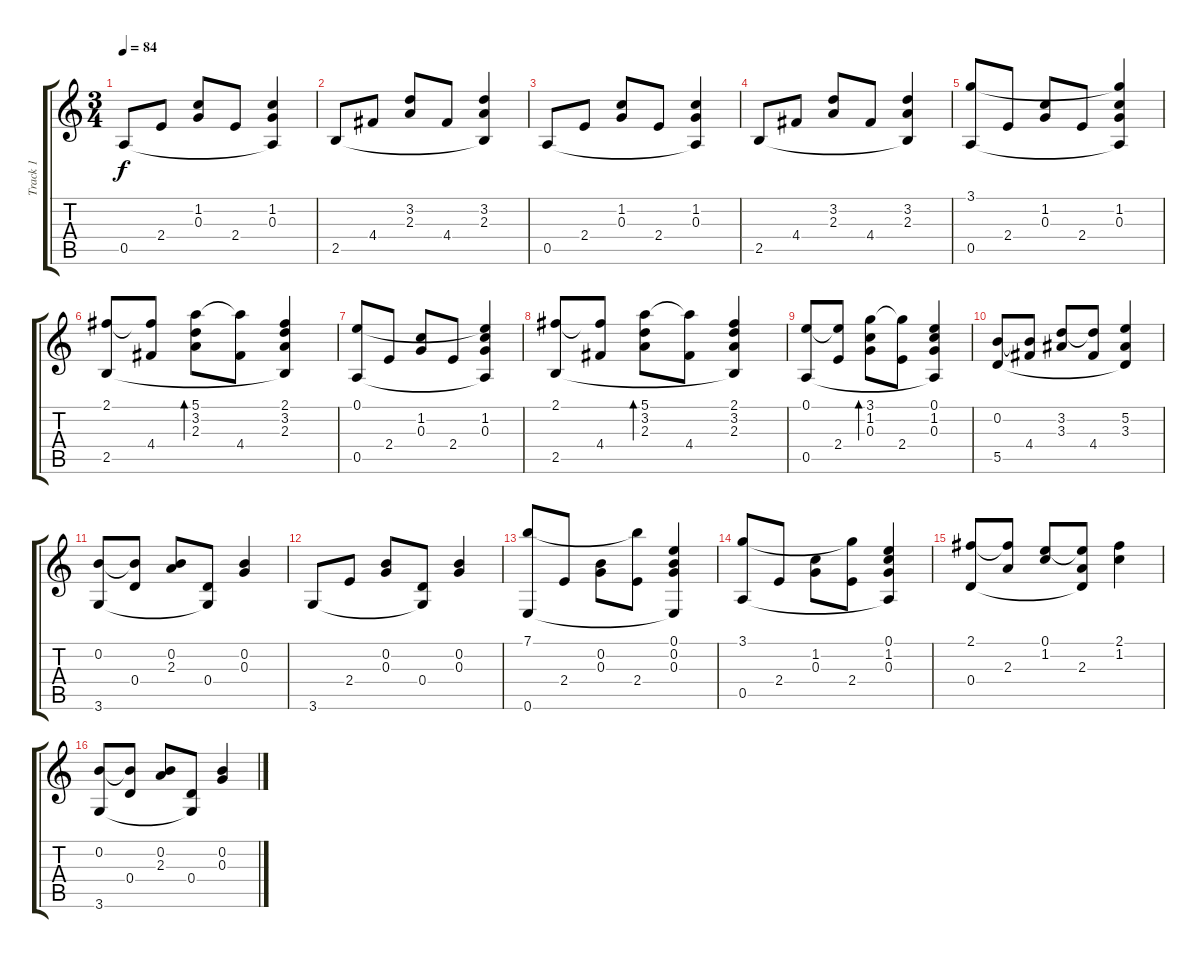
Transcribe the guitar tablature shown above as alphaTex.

\track ("Track 1" "Track 1") {instrument acousticguitarnylon}
\staff {score tabs}
\tuning (E4 B3 G3 D3 A2 E2) {hide}
\ts (3 4)
\tempo 84
\clef g2
\ks c
0.5.8{dy f instrument acousticguitarnylon} 2.4.8 (1.2 0.3).8 2.4.8 (1.2 0.3 0.5{t}).4 |
2.5.8 4.4.8 (3.2 2.3).8 4.4.8 (3.2 2.3 2.5{t}).4 |
0.5.8 2.4.8 (1.2 0.3).8 2.4.8 (1.2 0.3 0.5{t}).4 |
2.5.8 4.4.8 (3.2 2.3).8 4.4.8 (3.2 2.3 2.5{t}).4 |
(3.1 0.5).8 2.4.8 (1.2 0.3).8 2.4.8 (3.1{t} 1.2 0.3 0.5{t}).4 |
(2.1 2.5).8 (2.1{t} 4.4).8 (5.1 3.2 2.3).8{bd 120} (5.1{t} 4.4).8 (2.1 3.2 2.3 2.5{t}).4 |
(0.1 0.5).8 2.4.8 (1.2 0.3).8 2.4.8 (0.1{t} 1.2 0.3 0.5{t}).4 |
(2.1 2.5).8 (2.1{t} 4.4).8 (5.1 3.2 2.3).8{bd 120} (5.1{t} 4.4).8 (2.1 3.2 2.3 2.5{t}).4 |
(0.1 0.5).8 (0.1{t} 2.4).8 (3.1 1.2 0.3).8{bd 120} (3.1{t} 2.4).8 (0.1 1.2 0.3 0.5{t}).4 |
(0.2 5.5).8 (0.2{t} 4.4).8 (3.2 3.3).8 (3.2{t} 4.4).8 (5.2 3.3 5.5{t}).4 |
(0.2 3.6).8 (0.2{t} 0.4).8 (0.2 2.3).8 (0.4 3.6{t}).8 (0.2 0.3).4 |
3.6.8 2.4.8 (0.2 0.3).8 (0.4 3.6{t}).8 (0.2 0.3).4 |
(7.1 0.6).8 2.4.8 (0.2 0.3).8 (7.1{t} 2.4).8 (0.1 0.2 0.3 0.6{t}).4 |
(3.1 0.5).8 2.4.8 (1.2 0.3).8 (3.1{t} 2.4).8 (0.1 1.2 0.3 0.5{t}).4 |
(2.1 0.4).8 (2.1{t} 2.3).8 (0.1 1.2).8 (0.1{t} 2.3 0.4{t}).8 (2.1 1.2).4 |
(0.2 3.6).8 (0.2{t} 0.4).8 (0.2 2.3).8 (0.4 3.6{t}).8 (0.2 0.3).4
